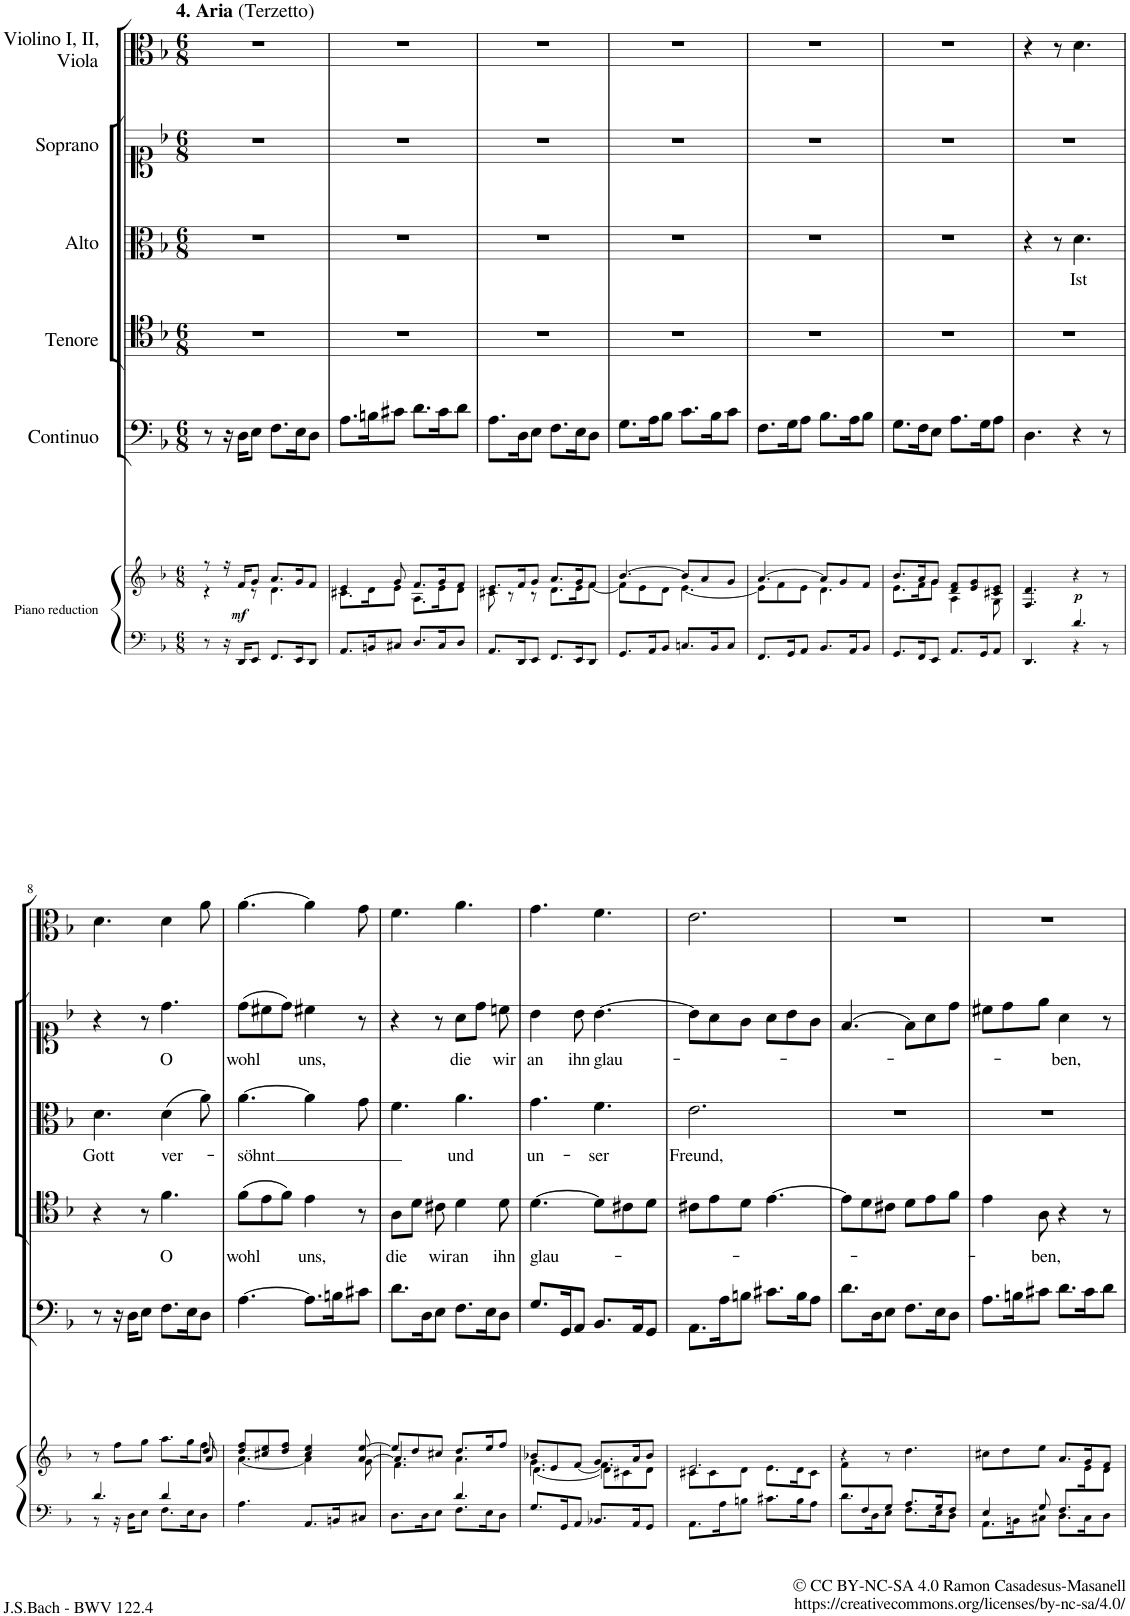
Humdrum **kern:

**kern	**kern	**dynam	**kern	**kern	**text	**kern	**text	**kern	**text	**kern
*part6	*part6	*part6	*part5	*part4	*part4	*part3	*part3	*part2	*part2	*part1
*staff7	*staff6	*staff6/7	*staff5	*staff4	*staff4	*staff3	*staff3	*staff2	*staff2	*staff1
*I"Piano reduction	*	*	*I"Continuo	*I"Tenore	*	*I"Alto	*	*I"Soprano	*	*I"Violino I, II, Viola
*I'Pno	*	*	*	*	*	*	*	*	*	*I'Vln
*stria5	*stria5	*	*	*	*	*	*	*	*	*
*clefF4	*clefG2	*	*clefF4	*clefC4	*	*clefC3	*	*clefC1	*	*clefC3
*k[b-]	*k[b-]	*	*k[b-]	*k[b-]	*	*k[b-]	*	*k[b-]	*	*k[b-]
*M6/8	*M6/8	*	*M6/8	*M6/8	*	*M6/8	*	*M6/8	*	*M6/8
=1	=1	=1	=1	=1	=1	=1	=1	=1	=1	=1
*	*^	*	*	*	*	*	*	*	*	*
!	!	!	!	!	!	!	!	!	!	!	!LO:TX:a:B:t=4. Aria
!	!	!	!	!	!	!	!	!	!	!	!LO:TX:a:t=(Terzetto)
8r	8r	4r	.	8r	2.r	.	2.r	.	2.r	.	2.r
16r	16r	.	.	16r	.	.	.	.	.	.	.
!	!	!	!LO:DY:b	!	!	!	!	!	!	!	!
16DD/KL	16f/KL	.	mf	16D\KL	.	.	.	.	.	.	.
8EE/J	8g/J	8r	.	8E\J	.	.	.	.	.	.	.
8.FF/L	8.a/L	4.d\	.	8.F\L	.	.	.	.	.	.	.
16EE/K	16g/K	.	.	16E\K	.	.	.	.	.	.	.
8DD/J	8f/J	.	.	8D\J	.	.	.	.	.	.	.
=2	=2	=2	=2	=2	=2	=2	=2	=2	=2	=2	=2
8.AA/L	4e/	8.c#X\L	.	8.A\L	2.r	.	2.r	.	2.r	.	2.r
16BBn/K	.	16d\K	.	16Bn\K	.	.	.	.	.	.	.
8C#X/J	8g/	8e\J	.	8c#X\J	.	.	.	.	.	.	.
8.D/L	8.f/L	8.A\L	.	8.d\L	.	.	.	.	.	.	.
16C#/K	16g/K	16e\K	.	16c#\K	.	.	.	.	.	.	.
8D/J	8f/J	8d\J	.	8d\J	.	.	.	.	.	.	.
=3	=3	=3	=3	=3	=3	=3	=3	=3	=3	=3	=3
8.AA/L	8.e/L	8c#X\	.	8.A\L	2.r	.	2.r	.	2.r	.	2.r
.	.	8r	.	.	.	.	.	.	.	.	.
16DD/K	16f/K	.	.	16D\K	.	.	.	.	.	.	.
8EE/J	8g/J	8r	.	8E\J	.	.	.	.	.	.	.
8.FF/L	8.a/L	8.d\L	.	8.F\L	.	.	.	.	.	.	.
16EE/K	16g/K	16e\K	.	16E\K	.	.	.	.	.	.	.
8DD/J	8f/J	[8f\J	.	8D\J	.	.	.	.	.	.	.
=4	=4	=4	=4	=4	=4	=4	=4	=4	=4	=4	=4
8.GG/L	[4.b-/	8f\L]	.	8.G\L	2.r	.	2.r	.	2.r	.	2.r
.	.	8e\	.	.	.	.	.	.	.	.	.
16AA/K	.	.	.	16A\K	.	.	.	.	.	.	.
8BB-/J	.	8d\J	.	8B-\J	.	.	.	.	.	.	.
8.Cn/L	8b-/L]	[4.e\	.	8.c\L	.	.	.	.	.	.	.
.	8a/	.	.	.	.	.	.	.	.	.	.
16BB-/K	.	.	.	16B-\K	.	.	.	.	.	.	.
8C/J	8g/J	.	.	8c\J	.	.	.	.	.	.	.
=5	=5	=5	=5	=5	=5	=5	=5	=5	=5	=5	=5
8.FF/L	[4.a/	8e\L]	.	8.F\L	2.r	.	2.r	.	2.r	.	2.r
.	.	8f\	.	.	.	.	.	.	.	.	.
16GG/K	.	.	.	16G\K	.	.	.	.	.	.	.
8AA/J	.	8e\J	.	8A\J	.	.	.	.	.	.	.
8.BB-/L	8a/L]	4.d\	.	8.B-\L	.	.	.	.	.	.	.
.	8g/	.	.	.	.	.	.	.	.	.	.
16AA/K	.	.	.	16A\K	.	.	.	.	.	.	.
8BB-/J	8f/J	.	.	8B-\J	.	.	.	.	.	.	.
=6	=6	=6	=6	=6	=6	=6	=6	=6	=6	=6	=6
8.GG/L	8.b-/L	8.e\L	.	8.G\L	2.r	.	2.r	.	2.r	.	2.r
16FF/K	16a/K	16f\K	.	16F\K	.	.	.	.	.	.	.
8EE/J	8g/J	8g\J	.	8E\J	.	.	.	.	.	.	.
8.AA/L	8d/ 8f/L	4A\	.	8.A\L	.	.	.	.	.	.	.
.	8e/ 8g/	.	.	.	.	.	.	.	.	.	.
16GG/K	.	.	.	16G\K	.	.	.	.	.	.	.
8AA/J	8c#X/ 8e/J	8G\	.	8A\J	.	.	.	.	.	.	.
=7	=7	=7	=7	=7	=7	=7	=7	=7	=7	=7	=7
*^	*	*	*	*	*	*	*	*	*	*	*
4.ryy	4.DD/	4.d/	4.F/	.	4.D\	2.r	.	4r	.	2.r	.	4r
.	.	.	.	.	.	.	.	8r	.	.	.	8r
!	!	!	!	!LO:DY:b	!	!	!	!	!LO:LY:b	!	!	!
4.d/	4r	4r	4.ryy	p	4r	.	.	4.d\	Ist	.	.	4.d\
.	8r	8r	.	.	8r	.	.	.	.	.	.	.
!!LO:LB:g=z
=8	=8	=8	=8	=8	=8	=8	=8	=8	=8	=8	=8	=8
*	*	*	*^	*	*	*	*	*	*	*	*	*
!	!	!	!	!	!	!	!	!	!	!LO:LY:b	!	!	!
4.d/	8r	8r	4.ryy	8ryy	.	8r	4r	.	4.d\	Gott	4r	.	4.d\
*	*	*	*v	*v	*	*	*	*	*	*	*	*	*
.	16r	8ff\L	.	.	16r	.	.	.	.	.	.	.
.	16D\KL	.	.	.	16D\KL	.	.	.	.	.	.	.
.	8E\J	8gg\J	.	.	8E\J	8r	.	.	.	8r	.	.
!	!	!	!	!	!	!	!LO:LY:b	!	!LO:LY:b	!	!LO:LY:b	!
4d/	8.F\L	8.aa\L	4ryy	.	8.F\L	4.f\	O	(4d\	ver-	4.dd\	O	4d\
.	16E\K	16gg\K	.	.	16E\K	.	.	.	.	.	.	.
*	*	*	*^	*	*	*	*	*	*	*	*	*
8ryy	8D\J	8ff\J	8dd/	8a/	.	8D\J	.	.	8a\)	.	.	.	8a\
=9	=9	=9	=9	=9	=9	=9	=9	=9	=9	=9	=9	=9	=9
!	!	!	!	!	!	!	!	!LO:LY:b	!	!LO:LY:b	!	!LO:LY:b	!
*v	*v	*	*	*	*	*	*	*	*	*	*	*	*
*	*	*v	*v	*	*	*	*	*	*	*	*	*
4.A\	8dd/ 8ff/L	[4.a\	.	[4.A\	(8f\L	wohl	[4.a\	-söhnt	(8dd\L	wohl	[4.a\
.	8cc#X/ 8ee/	.	.	.	8e\	.	.	.	8cc#X\	.	.
.	8dd/ 8ff/J	.	.	.	8f\J)	.	.	.	8dd\J)	.	.
!	!	!	!	!	!	!LO:LY:b	!	!	!	!LO:LY:b	!
8.AA/L	4cc#/ 4ee/	4a\]	.	8.A\L]	4e\	uns,	4a\]	.	4cc#X\	uns,	4a\]
16BBn/K	.	.	.	16Bn\K	.	.	.	.	.	.	.
8C#X/J	[8a/ [8ee/	8g\	.	8c#X\J	8r	.	8g\	.	8r	.	8g\
=10	=10	=10	=10	=10	=10	=10	=10	=10	=10	=10	=10
*^	*	*^	*	*	*	*	*	*	*	*	*
!	!	!	!	!	!	!	!	!LO:LY:b	!	!	!	!	!
4.ryy	8.D\L	8ee/L]	4.f\	4.a/]	.	8.d\L	8A\L	die	4.f\	.	4r	.	4.f\
.	.	8dd/	.	.	.	.	8d\J	.	.	.	.	.	.
.	16D\K	.	.	.	.	16D\K	.	.	.	.	.	.	.
!	!	!	!	!	!	!	!	!LO:LY:b	!	!	!	!	!
.	8E\J	8cc#X/J	.	.	.	8E\J	8c#X\	wir	.	.	8r	.	.
!	!	!	!	!	!	!	!	!LO:LY:b	!	!LO:LY:b	!	!LO:LY:b	!
4.d/	8.F\L	8.dd/L	4.a\	4.ryy	.	8.F\L	4d\	an	4.a\	und	8a\L	die	4.a\
.	.	.	.	.	.	.	.	.	.	.	8dd\J	.	.
.	16E\K	16ee/K	.	.	.	16E\K	.	.	.	.	.	.	.
!	!	!	!	!	!	!	!	!LO:LY:b	!	!	!	!LO:LY:b	!
.	8D\J	8ff/J	.	.	.	8D\J	8d\	ihn	.	.	8ccn\	wir	.
=11	=11	=11	=11	=11	=11	=11	=11	=11	=11	=11	=11	=11	=11
!	!	!	!	!	!	!	!	!LO:LY:b	!	!LO:LY:b	!	!LO:LY:b	!
*v	*v	*	*	*	*	*	*	*	*	*	*	*	*
8.G/L	8b-X/L	[4.d\	4.g\	.	8.G/L	[4.d\	glau-	4.g\	un-	4b-\	an	4.g\
.	8e/	.	.	.	.	.	.	.	.	.	.	.
16GG/K	.	.	.	.	16GG/K	.	.	.	.	.	.	.
!	!	!	!	!	!	!	!	!	!	!	!LO:LY:b	!
8AA/J	[<8f/J	.	.	.	8AA/J	.	.	.	.	8b-\	ihn	.
!	!	!	!	!	!	!	!	!	!LO:LY:b	!	!LO:LY:b	!
8.BB-X/L	8.g/L	8d\L]	4.f\]	.	8.BB-/L	8d\L]	.	4.f\	-ser	[4.b-\	glau-	4.f\
.	.	8c#X\	.	.	.	8c#X\	.	.	.	.	.	.
16AA/K	16a/K	.	.	.	16AA/K	.	.	.	.	.	.	.
8GG/J	8b-/J	8d\J	.	.	8GG/J	8d\J	.	.	.	.	.	.
*	*	*v	*v	*	*	*	*	*	*	*	*	*
=12	=12	=12	=12	=12	=12	=12	=12	=12	=12	=12	=12
!	!	!	!	!	!	!	!	!LO:LY:b	!	!	!
8.AA\L	2.e/	8c#X\L	.	8.AA\L	8c#X\L	.	2.e\	Freund,	8b-\L]	.	2.e\
.	.	8c#\	.	.	8e\	.	.	.	8a\	.	.
16A\K	.	.	.	16A\K	.	.	.	.	.	.	.
8Bn\J	.	8d\J	.	8Bn\J	8d\J	.	.	.	8g\J	.	.
8.c#X\L	.	8.e\L	.	8.c#X\L	[4.e\	.	.	.	8a\L	.	.
.	.	.	.	.	.	.	.	.	8b-\	.	.
16B\K	.	16d\K	.	16B\K	.	.	.	.	.	.	.
8A\J	.	8c#\J	.	8A\J	.	.	.	.	8g\J	.	.
=13	=13	=13	=13	=13	=13	=13	=13	=13	=13	=13	=13
*^	*	*	*	*	*	*	*	*	*	*	*
8ryy	8.d\L	4r	8f\L	.	8.d\L	8e\L]	.	2.r	.	[4.f/	.	2.r
8F/	.	.	2ryy	.	.	8d\	.	.	.	.	.	.
.	16D\K	.	.	.	16D\K	.	.	.	.	.	.	.
8G/J	8E\J	8r	.	.	8E\J	8c#X\J	.	.	.	.	.	.
8.A/L	8.F\L	4.dd\	.	.	8.F\L	8d\L	.	.	.	8f\L]	.	.
.	.	.	.	.	.	8e\	.	.	.	8a\	.	.
16G/K	16E\K	.	.	.	16E\K	.	.	.	.	.	.	.
8F/J	8D\J	.	8ryy	.	8D\J	8f\J	.	.	.	8dd\J	.	.
=14	=14	=14	=14	=14	=14	=14	=14	=14	=14	=14	=14	=14
4E/	8.AA\L	8cc#X\L	16ryy	.	8.A\L	4e\	.	2.r	.	8cc#X\L	.	2.r
*	*	*v	*v	*	*	*	*	*	*	*	*	*
.	.	8dd\	.	.	.	.	.	.	8dd\	.	.
.	16BBn\K	.	.	16Bn\K	.	.	.	.	.	.	.
!	!	!	!	!	!	!LO:LY:b	!	!	!	!	!
8G/	8C#X\J	8ee\J	.	8c#X\J	8A\	-ben,	.	.	8ee\J	.	.
!	!	!	!	!	!	!	!	!	!	!LO:LY:b	!
8.F/L	8.D\L	8.a/L	.	8.d\L	4r	.	.	.	4a\	-ben,	.
*	*	*^	*	*	*	*	*	*	*	*	*
8.ryy	16C#\K	16g/K	16e\K	.	16c#\K	.	.	.	.	.	.	.
.	8D\J	8f/J	8d\J	.	8d\J	8r	.	.	.	8r	.	.
*v	*v	*	*	*	*	*	*	*	*	*	*	*
*	*v	*v	*	*	*	*	*	*	*	*	*
=	=	=	=	=	=	=	=	=	=	=
*-	*-	*-	*-	*-	*-	*-	*-	*-	*-	*-
